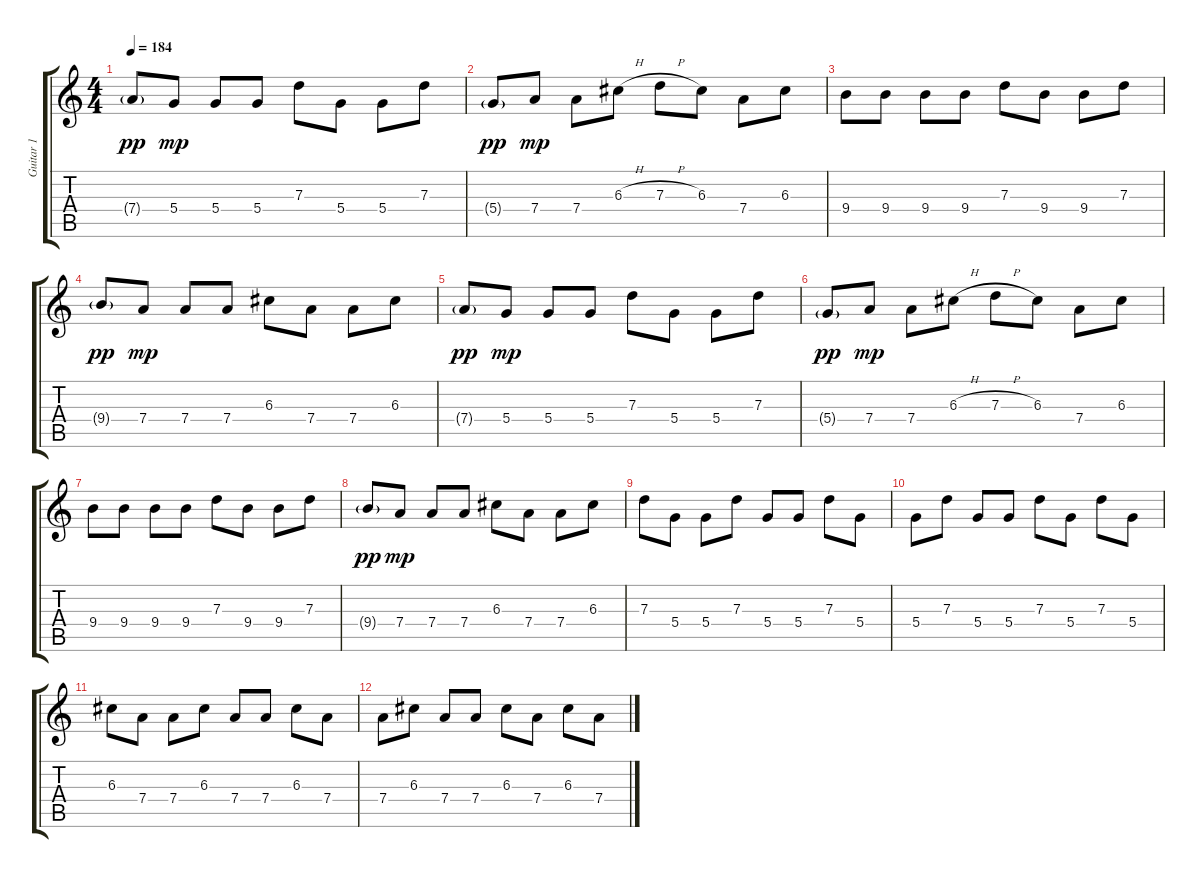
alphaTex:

\track ("Guitar 1" "Guitar 1") {instrument overdrivenguitar}
\staff {score tabs}
\tuning (E4 B3 G3 D3 A2 D2) {hide}
\ts (4 4)
\tempo 184
\clef g2
\ks c
7.4{g}.8{dy pp} 5.4.8{dy mp} 5.4.8 5.4.8 7.3.8 5.4.8 5.4.8 7.3.8 |
5.4{g}.8{dy pp} 7.4.8{dy mp} 7.4.8 6.3{h}.8 7.3{h}.8 6.3.8 7.4.8 6.3.8 |
9.4.8 9.4.8 9.4.8 9.4.8 7.3.8 9.4.8 9.4.8 7.3.8 |
9.4{g}.8{dy pp} 7.4.8{dy mp} 7.4.8 7.4.8 6.3.8 7.4.8 7.4.8 6.3.8 |
7.4{g}.8{dy pp} 5.4.8{dy mp} 5.4.8 5.4.8 7.3.8 5.4.8 5.4.8 7.3.8 |
5.4{g}.8{dy pp} 7.4.8{dy mp} 7.4.8 6.3{h}.8 7.3{h}.8 6.3.8 7.4.8 6.3.8 |
9.4.8 9.4.8 9.4.8 9.4.8 7.3.8 9.4.8 9.4.8 7.3.8 |
9.4{g}.8{dy pp} 7.4.8{dy mp} 7.4.8 7.4.8 6.3.8 7.4.8 7.4.8 6.3.8 |
7.3.8 5.4.8 5.4.8 7.3.8 5.4.8 5.4.8 7.3.8 5.4.8 |
5.4.8 7.3.8 5.4.8 5.4.8 7.3.8 5.4.8 7.3.8 5.4.8 |
6.3.8 7.4.8 7.4.8 6.3.8 7.4.8 7.4.8 6.3.8 7.4.8 |
7.4.8 6.3.8 7.4.8 7.4.8 6.3.8 7.4.8 6.3.8 7.4.8
